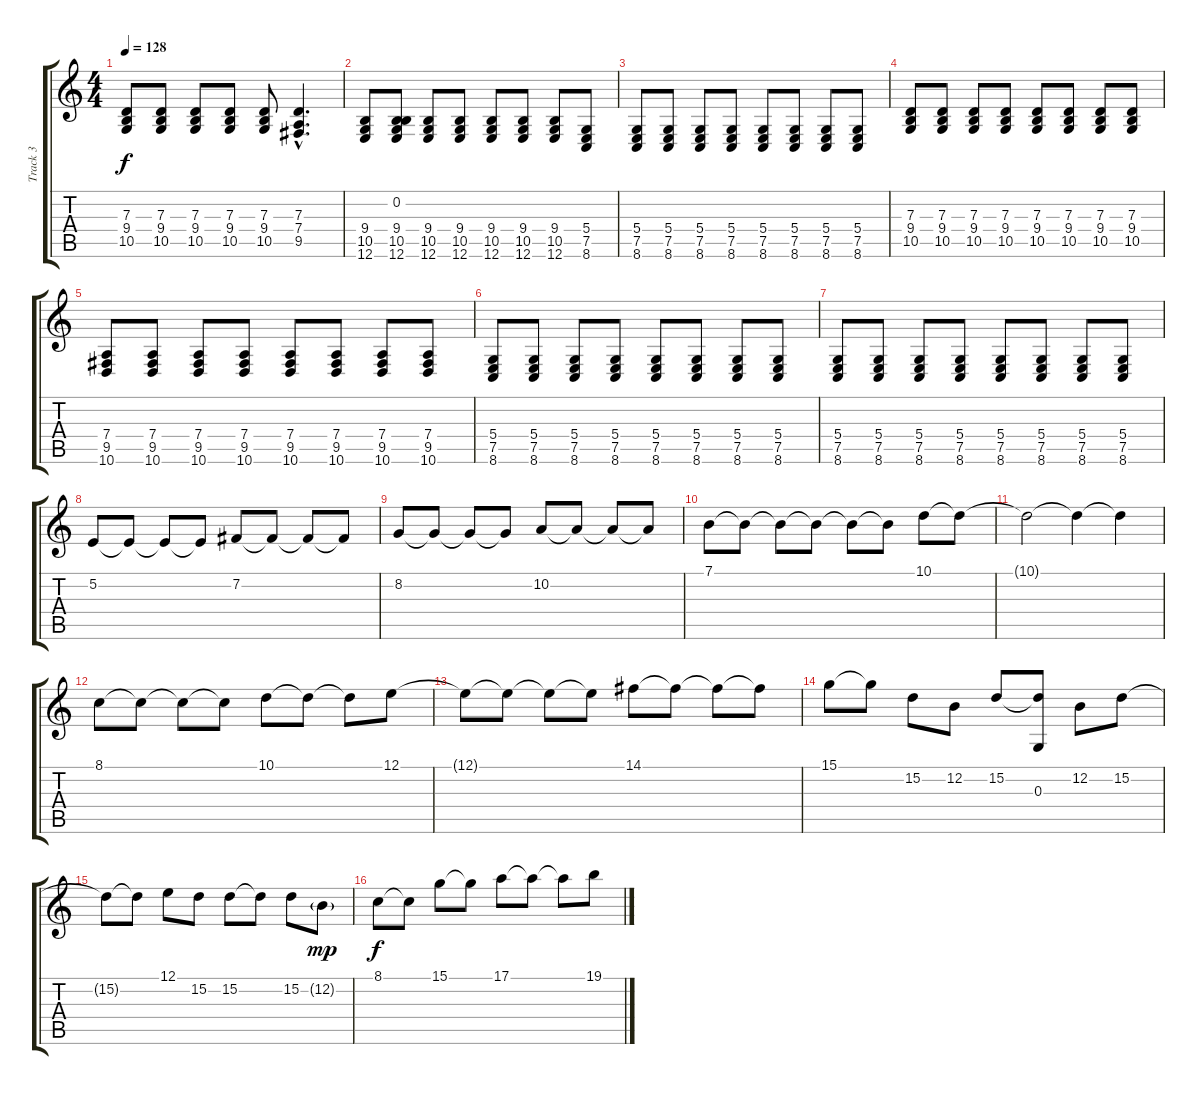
\track ("Track 3" "Track 3") {instrument violin}
\staff {score tabs}
\tuning (E4 B3 G3 D3 A2 E2) {hide}
\ts (4 4)
\tempo 128
\clef g2
\ks c
(7.3 9.4 10.5).8{dy f} (7.3 9.4 10.5).8 (7.3 9.4 10.5).8 (7.3 9.4 10.5).8 (7.3 9.4 10.5).8 (7.3{hac} 7.4{hac} 9.5{hac}).4{d} |
(9.4 10.5 12.6).8 (0.2 9.4 10.5 12.6).8 (9.4 10.5 12.6).8 (9.4 10.5 12.6).8 (9.4 10.5 12.6).8 (9.4 10.5 12.6).8 (9.4 10.5 12.6).8 (5.4 7.5 8.6).8 |
(5.4 7.5 8.6).8 (5.4 7.5 8.6).8 (5.4 7.5 8.6).8 (5.4 7.5 8.6).8 (5.4 7.5 8.6).8 (5.4 7.5 8.6).8 (5.4 7.5 8.6).8 (5.4 7.5 8.6).8 |
(7.3 9.4 10.5).8 (7.3 9.4 10.5).8 (7.3 9.4 10.5).8 (7.3 9.4 10.5).8 (7.3 9.4 10.5).8 (7.3 9.4 10.5).8 (7.3 9.4 10.5).8 (7.3 9.4 10.5).8 |
(7.4 9.5 10.6).8 (7.4 9.5 10.6).8 (7.4 9.5 10.6).8 (7.4 9.5 10.6).8 (7.4 9.5 10.6).8 (7.4 9.5 10.6).8 (7.4 9.5 10.6).8 (7.4 9.5 10.6).8 |
(5.4 7.5 8.6).8 (5.4 7.5 8.6).8 (5.4 7.5 8.6).8 (5.4 7.5 8.6).8 (5.4 7.5 8.6).8 (5.4 7.5 8.6).8 (5.4 7.5 8.6).8 (5.4 7.5 8.6).8 |
(5.4 7.5 8.6).8 (5.4 7.5 8.6).8 (5.4 7.5 8.6).8 (5.4 7.5 8.6).8 (5.4 7.5 8.6).8 (5.4 7.5 8.6).8 (5.4 7.5 8.6).8 (5.4 7.5 8.6).8 |
5.2.8{volume 16} 5.2{t}.8 5.2{t}.8 5.2{t}.8 7.2.8 7.2{t}.8 7.2{t}.8 7.2{t}.8 |
8.2.8 8.2{t}.8 8.2{t}.8 8.2{t}.8 10.2.8 10.2{t}.8 10.2{t}.8 10.2{t}.8 |
7.1.8 7.1{t}.8 7.1{t}.8 7.1{t}.8 7.1{t}.8 7.1{t}.8 10.1.8 10.1{t}.8 |
10.1{t}.2 10.1{t}.4 10.1{t}.4 |
8.1.8 8.1{t}.8 8.1{t}.8 8.1{t}.8 10.1.8 10.1{t}.8 10.1{t}.8 12.1.8 |
12.1{t}.8 12.1{t}.8 12.1{t}.8 12.1{t}.8 14.1.8 14.1{t}.8 14.1{t}.8 14.1{t}.8 |
15.1.8 15.1{t}.8 15.2.8 12.2.8 15.2.8 (15.2{t} 0.3).8 12.2.8 15.2.8 |
15.2{t}.8 15.2{t}.8 12.1.8 15.2.8 15.2.8 15.2{t}.8 15.2.8 12.2{g}.8{dy mp} |
8.1.8{dy f} 8.1{t}.8 15.1.8 15.1{t}.8 17.1.8 17.1{t}.8 17.1{t}.8 19.1.8
